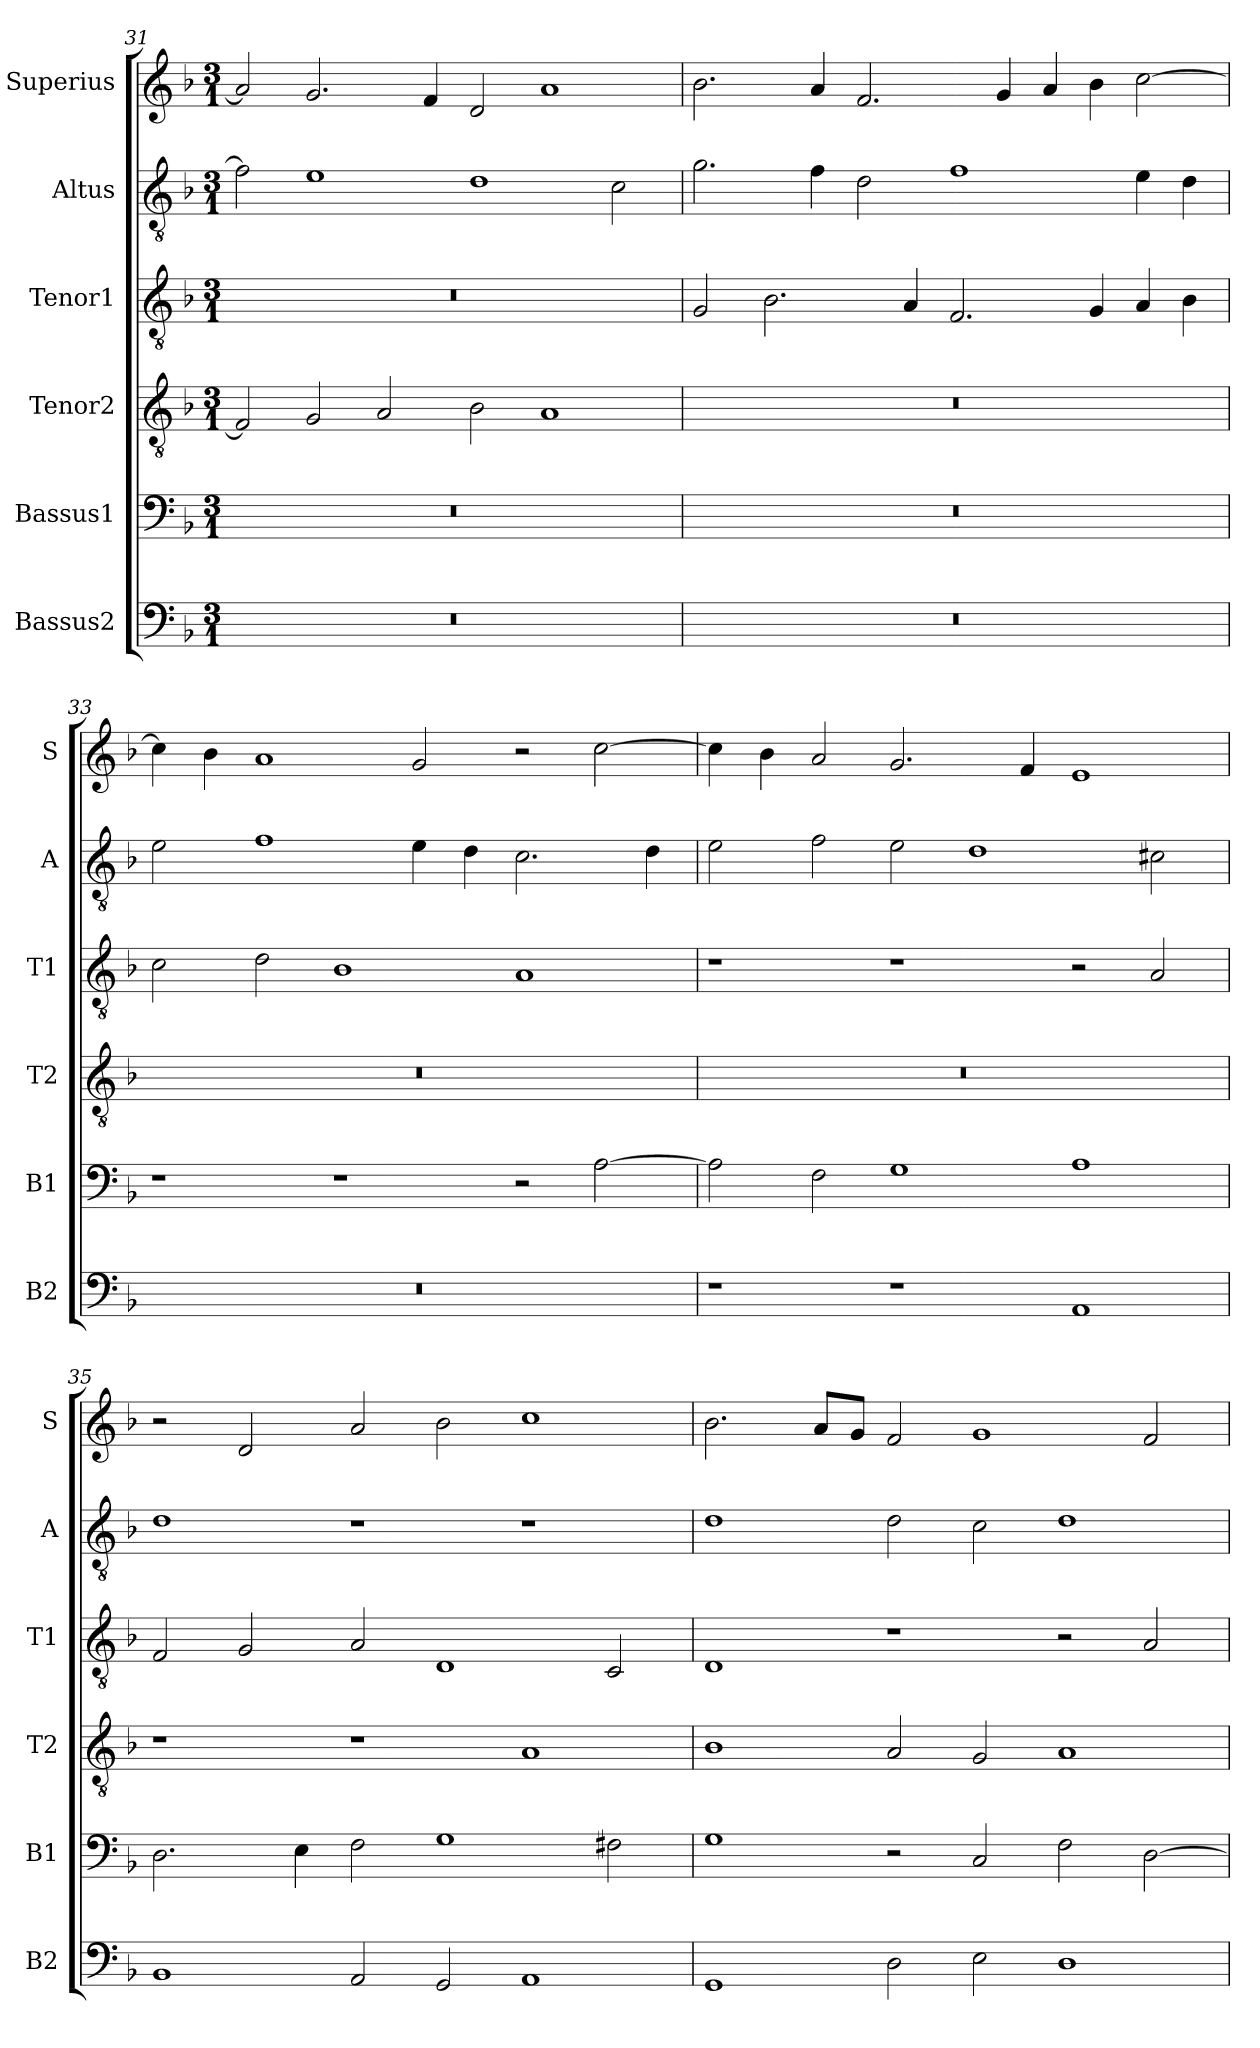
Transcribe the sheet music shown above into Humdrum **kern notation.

**kern	**kern	**kern	**kern	**kern	**kern
*part6	*part5	*part4	*part3	*part2	*part1
*staff6	*staff5	*staff4	*staff3	*staff2	*staff1
*I"Bassus2	*I"Bassus1	*I"Tenor2	*I"Tenor1	*I"Altus	*I"Superius
*I'B2	*I'B1	*I'T2	*I'T1	*I'A	*I'S
*clefF4	*clefF4	*clefGv2	*clefGv2	*clefGv2	*clefG2
*k[b-]	*k[b-]	*k[b-]	*k[b-]	*k[b-]	*k[b-]
*M3/1	*M3/1	*M3/1	*M3/1	*M3/1	*M3/1
=31	=31	=31	=31	=31	=31
0.r	0.r	2F/]	0.r	2f\]	2a/]
.	.	2G/	.	1e	2.g/
.	.	2A/	.	.	.
.	.	.	.	.	4f/
.	.	2B-\	.	1d	2d/
.	.	1A	.	.	1a
.	.	.	.	2c\	.
=32	=32	=32	=32	=32	=32
0.r	0.r	0.r	2G/	2.g\	2.b-\
.	.	.	2.B-\	.	.
.	.	.	.	4f\	4a/
.	.	.	.	2d\	2.f/
.	.	.	4A/	.	.
.	.	.	2.F/	1f	.
.	.	.	.	.	4g/
.	.	.	.	.	4a/
.	.	.	4G/	.	4b-\
.	.	.	4A/	4e\	[2cc\
.	.	.	4B-\	4d\	.
=33	=33	=33	=33	=33	=33
0.r	1r	0.r	2c\	2e\	4cc\]
.	.	.	.	.	4b-\
.	.	.	2d\	1f	1a
.	1r	.	1B-	.	.
.	.	.	.	4e\	2g/
.	.	.	.	4d\	.
.	2r	.	1A	2.c\	2r
.	[2A\	.	.	.	[2cc\
.	.	.	.	4d\	.
=34	=34	=34	=34	=34	=34
1r	2A\]	0.r	1r	2e\	4cc\]
.	.	.	.	.	4b-\
.	2F\	.	.	2f\	2a/
1r	1G	.	1r	2e\	2.g/
.	.	.	.	1d	.
.	.	.	.	.	4f/
1AA	1A	.	2r	.	1e
.	.	.	2A/	2c#X\	.
=35	=35	=35	=35	=35	=35
1BB-	2.D\	1r	2F/	1d	2r
.	.	.	2G/	.	2d/
.	4E\	.	.	.	.
2AA/	2F\	1r	2A/	1r	2a/
2GG/	1G	.	1D	.	2b-\
1AA	.	1A	.	1r	1cc
.	2F#X\	.	2C/	.	.
=36	=36	=36	=36	=36	=36
1GG	1G	1B-	1D	1d	2.b-\
.	.	.	.	.	8a/L
.	.	.	.	.	8g/J
2D\	2r	2A/	1r	2d\	2f/
2E\	2C/	2G/	.	2c\	1g
1D	2F\	1A	2r	1d	.
.	[2D\	.	2A/	.	2f/
=	=	=	=	=	=
*-	*-	*-	*-	*-	*-
